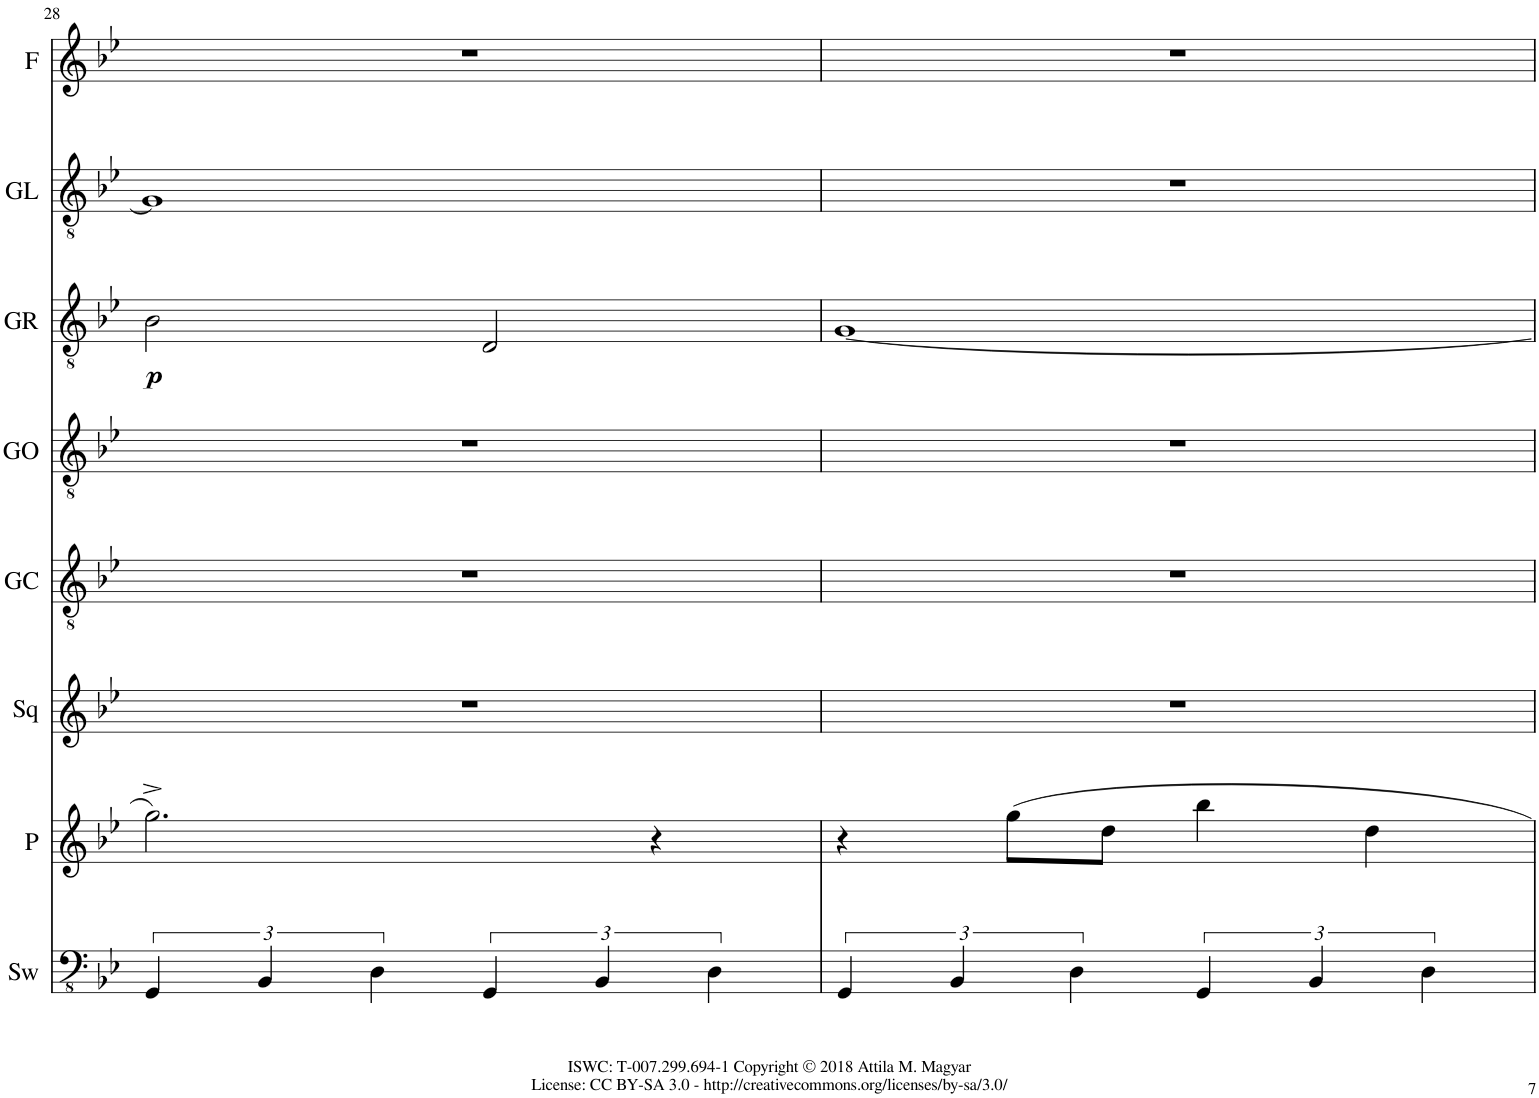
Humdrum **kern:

**kern	**kern	**kern	**kern	**kern	**kern	**dynam	**kern	**kern
*part8	*part7	*part6	*part5	*part4	*part3	*part3	*part2	*part1
*staff8	*staff7	*staff6	*staff5	*staff4	*staff3	*staff3	*staff2	*staff1
*I"Saw	*I"Piano	*I"Square	*I"Guitar Center	*I"Guitar Outro	*I"Guitar Right	*	*I"Guitar Left	*I"Flute
*I'Sw	*I'P	*I'Sq	*I'GC	*I'GO	*I'GR	*	*I'GL	*I'F
!!LO:PB:g=z
*clefFv4	*clefG2	*clefG2	*clefGv2	*clefGv2	*clefGv2	*	*clefGv2	*clefG2
*k[b-e-]	*k[b-e-]	*k[b-e-]	*k[b-e-]	*k[b-e-]	*k[b-e-]	*	*k[b-e-]	*k[b-e-]
*M4/4	*M4/4	*M4/4	*M4/4	*M4/4	*M4/4	*	*M4/4	*M4/4
=28	=28	=28	=28	=28	=28	=28	=28	=28
!	!	!	!	!	!	!LO:DY:b	!	!
6GGG/	2.gg^\	1r	1r	1r	2B-\	p	1G]	1r
6BBB-/	.	.	.	.	.	.	.	.
6DD\	.	.	.	.	.	.	.	.
6GGG/	.	.	.	.	2D/	.	.	.
6BBB-/	.	.	.	.	.	.	.	.
.	4r	.	.	.	.	.	.	.
6DD\	.	.	.	.	.	.	.	.
=29	=29	=29	=29	=29	=29	=29	=29	=29
6GGG/	4r	1r	1r	1r	[1G	.	1r	1r
6BBB-/	.	.	.	.	.	.	.	.
.	8gg\L	.	.	.	.	.	.	.
6DD\	.	.	.	.	.	.	.	.
.	8dd\J	.	.	.	.	.	.	.
6GGG/	4bb-\	.	.	.	.	.	.	.
6BBB-/	.	.	.	.	.	.	.	.
.	4dd\	.	.	.	.	.	.	.
6DD\	.	.	.	.	.	.	.	.
=	=	=	=	=	=	=	=	=
*-	*-	*-	*-	*-	*-	*-	*-	*-
